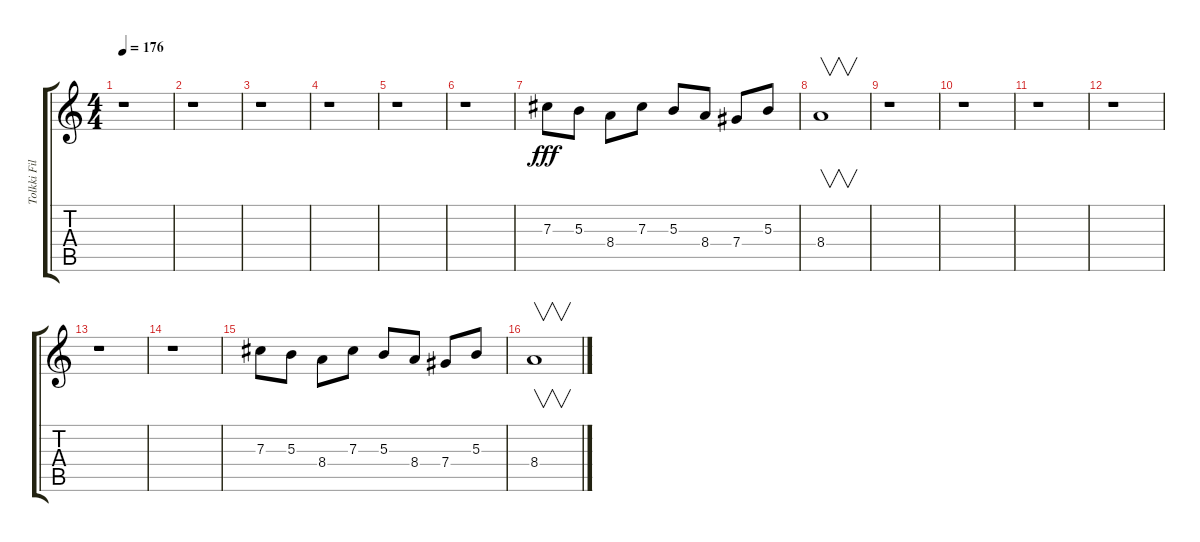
\track ("Tolkki Fills" "Tolkki Fil") {instrument overdrivenguitar}
\staff {score tabs}
\tuning (Eb4 Bb3 Gb3 Db3 Ab2 Eb2) {hide}
\ts (4 4)
\tempo 176
\clef g2
\ks c
r.1{dy fff} |
r.1 |
r.1 |
r.1 |
r.1 |
r.1 |
7.3.8 5.3.8 8.4.8 7.3.8 5.3.8 8.4.8 7.4.8 5.3.8 |
8.4.1{v} |
r.1 |
r.1 |
r.1 |
r.1 |
r.1 |
r.1 |
7.3.8 5.3.8 8.4.8 7.3.8 5.3.8 8.4.8 7.4.8 5.3.8 |
8.4.1{v}
